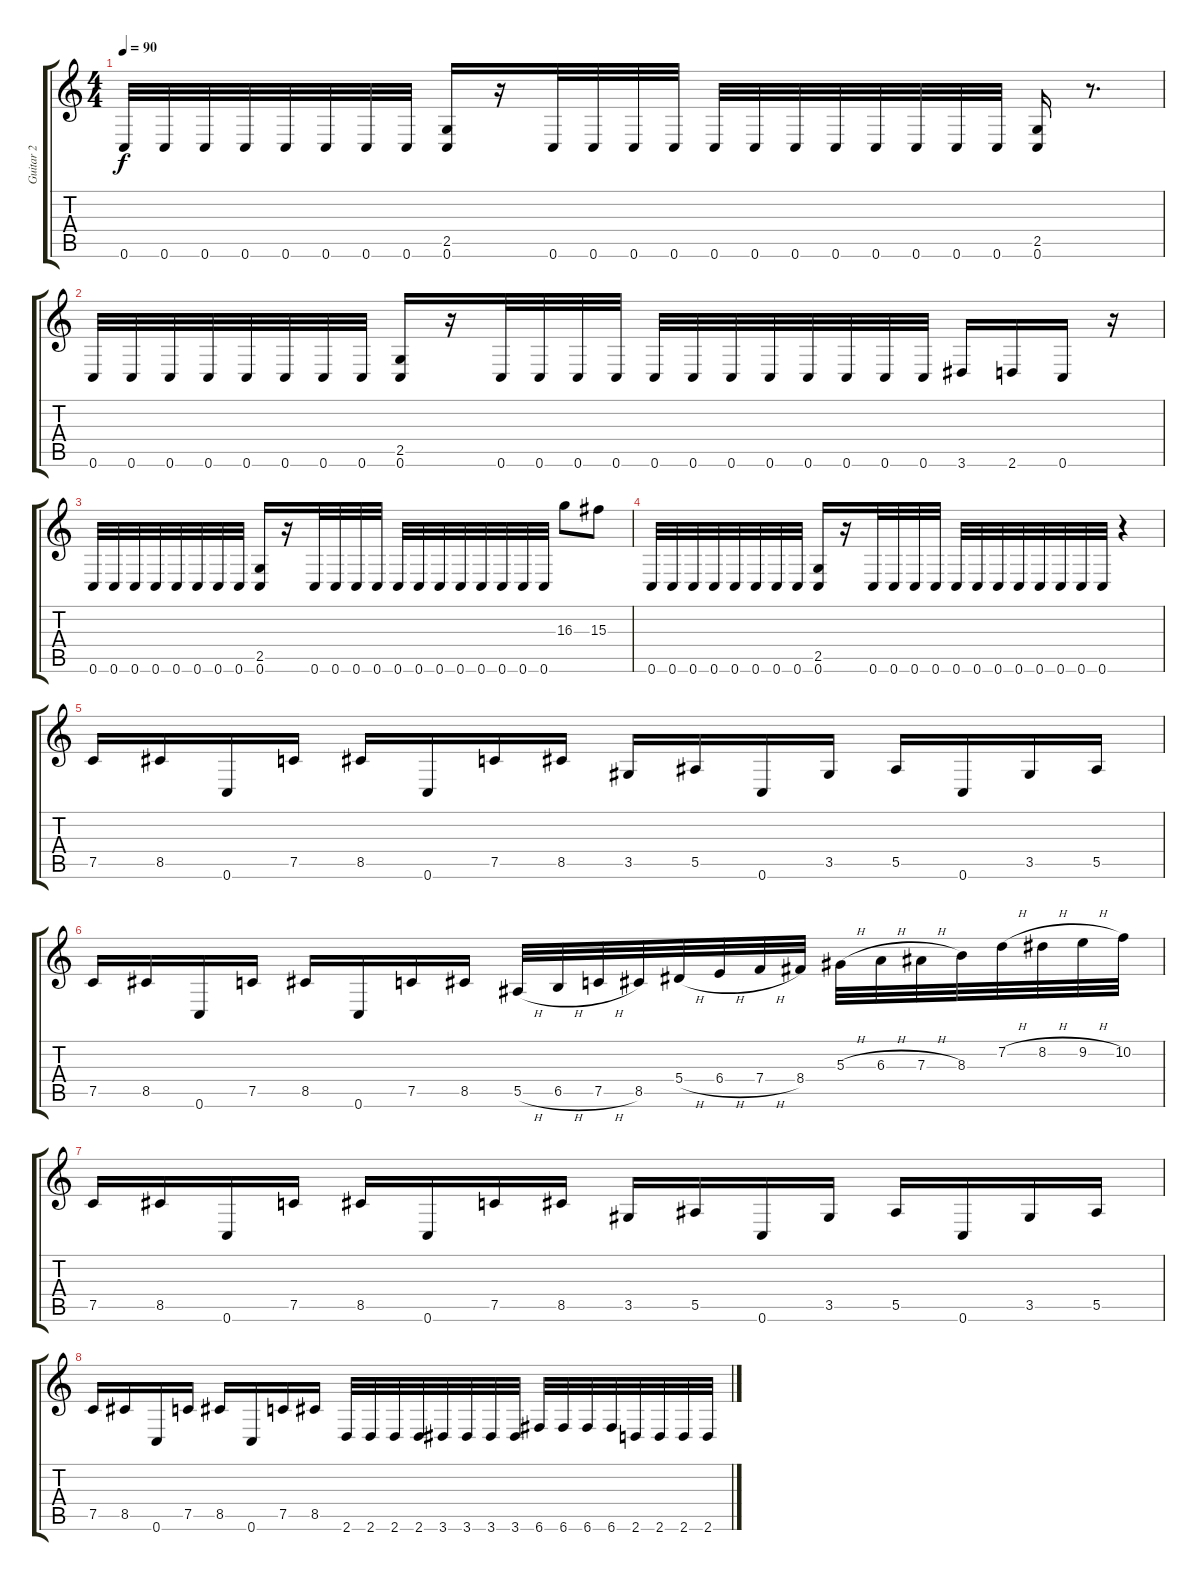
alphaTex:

\track ("Guitar 2" "Guitar 2") {instrument distortionguitar}
\staff {score tabs}
\tuning (C4 G3 Eb3 Bb2 F2 C2) {hide}
\ts (4 4)
\tempo 90
\clef g2
\ks c
0.6.32{dy f} 0.6.32 0.6.32 0.6.32 0.6.32 0.6.32 0.6.32 0.6.32 (2.5 0.6).16 r.16 0.6.32 0.6.32 0.6.32 0.6.32 0.6.32 0.6.32 0.6.32 0.6.32 0.6.32 0.6.32 0.6.32 0.6.32 (2.5 0.6).16 r.8{d} |
0.6.32 0.6.32 0.6.32 0.6.32 0.6.32 0.6.32 0.6.32 0.6.32 (2.5 0.6).16 r.16 0.6.32 0.6.32 0.6.32 0.6.32 0.6.32 0.6.32 0.6.32 0.6.32 0.6.32 0.6.32 0.6.32 0.6.32 3.6.16 2.6.16 0.6.16 r.16 |
0.6.32 0.6.32 0.6.32 0.6.32 0.6.32 0.6.32 0.6.32 0.6.32 (2.5 0.6).16 r.16 0.6.32 0.6.32 0.6.32 0.6.32 0.6.32 0.6.32 0.6.32 0.6.32 0.6.32 0.6.32 0.6.32 0.6.32 16.3.8 15.3.8 |
0.6.32 0.6.32 0.6.32 0.6.32 0.6.32 0.6.32 0.6.32 0.6.32 (2.5 0.6).16 r.16 0.6.32 0.6.32 0.6.32 0.6.32 0.6.32 0.6.32 0.6.32 0.6.32 0.6.32 0.6.32 0.6.32 0.6.32 r.4 |
7.5.16 8.5.16 0.6.16 7.5.16 8.5.16 0.6.16 7.5.16 8.5.16 3.5.16 5.5.16 0.6.16 3.5.16 5.5.16 0.6.16 3.5.16 5.5.16 |
7.5.16 8.5.16 0.6.16 7.5.16 8.5.16 0.6.16 7.5.16 8.5.16 5.5{h}.32 6.5{h}.32 7.5{h}.32 8.5.32 5.4{h}.32 6.4{h}.32 7.4{h}.32 8.4.32 5.3{h}.32 6.3{h}.32 7.3{h}.32 8.3.32 7.2{h}.32 8.2{h}.32 9.2{h}.32 10.2.32 |
7.5.16 8.5.16 0.6.16 7.5.16 8.5.16 0.6.16 7.5.16 8.5.16 3.5.16 5.5.16 0.6.16 3.5.16 5.5.16 0.6.16 3.5.16 5.5.16 |
7.5.16 8.5.16 0.6.16 7.5.16 8.5.16 0.6.16 7.5.16 8.5.16 2.6.32 2.6.32 2.6.32 2.6.32 3.6.32 3.6.32 3.6.32 3.6.32 6.6.32 6.6.32 6.6.32 6.6.32 2.6.32 2.6.32 2.6.32 2.6.32
